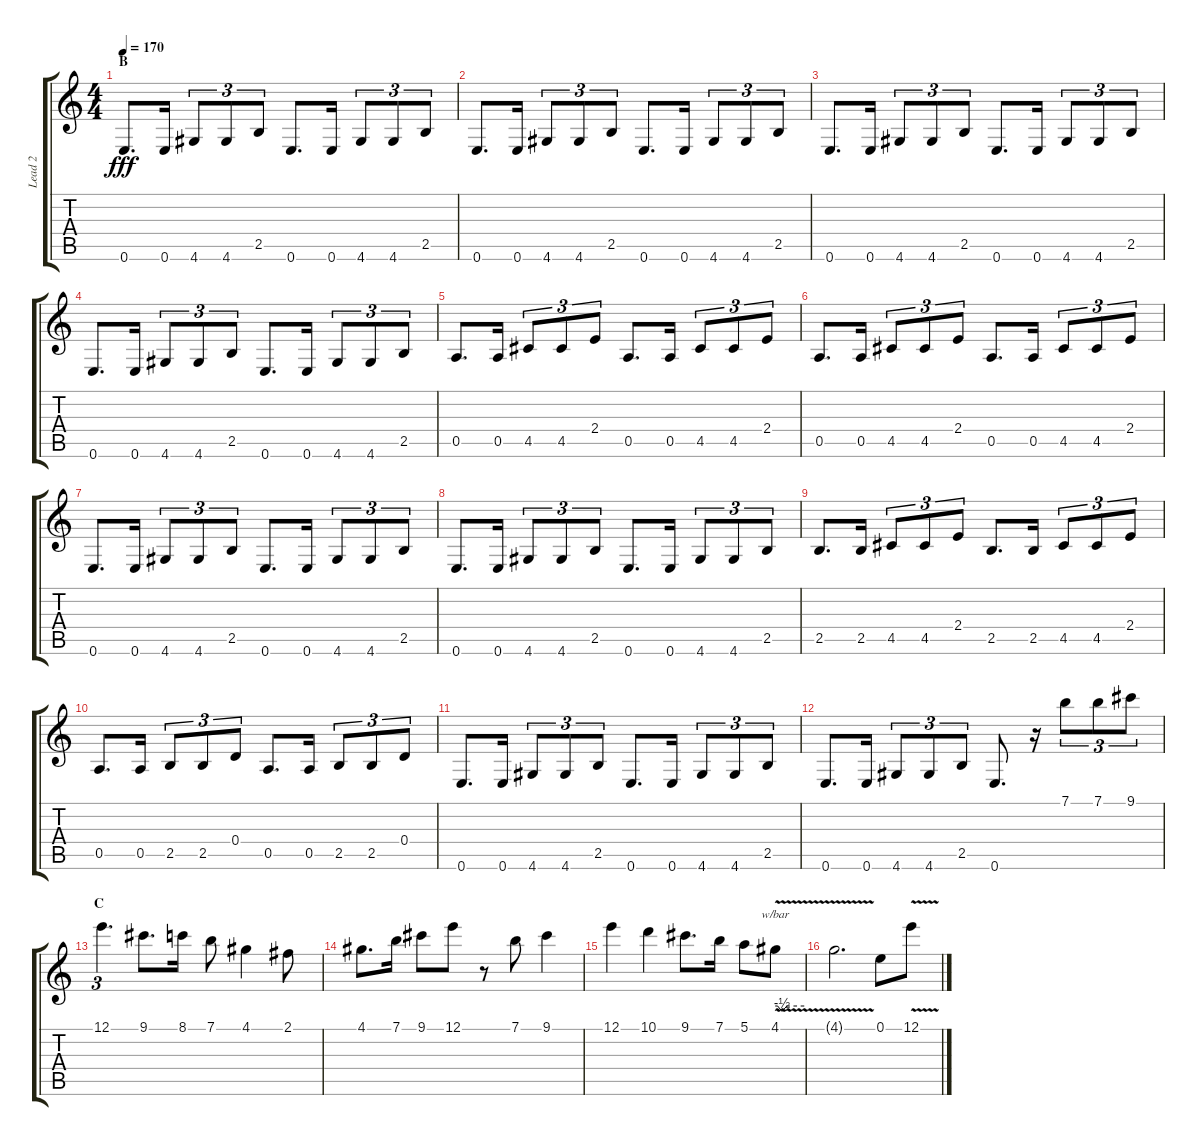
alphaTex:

\track ("Lead 2" "Lead 2") {instrument acousticguitarnylon}
\staff {score tabs}
\tuning (E4 B3 G3 D3 A2 E2) {hide}
\ts (4 4)
\section ("" "B")
\tempo 170
\clef g2
\ks c
0.6.8{d dy fff instrument electricguitarmuted} 0.6.16 4.6.8{tu (3 2)} 4.6.8{tu (3 2)} 2.5.8{tu (3 2)} 0.6.8{d} 0.6.16 4.6.8{tu (3 2)} 4.6.8{tu (3 2)} 2.5.8{tu (3 2)} |
0.6.8{d} 0.6.16 4.6.8{tu (3 2)} 4.6.8{tu (3 2)} 2.5.8{tu (3 2)} 0.6.8{d} 0.6.16 4.6.8{tu (3 2)} 4.6.8{tu (3 2)} 2.5.8{tu (3 2)} |
0.6.8{d} 0.6.16 4.6.8{tu (3 2)} 4.6.8{tu (3 2)} 2.5.8{tu (3 2)} 0.6.8{d} 0.6.16 4.6.8{tu (3 2)} 4.6.8{tu (3 2)} 2.5.8{tu (3 2)} |
0.6.8{d} 0.6.16 4.6.8{tu (3 2)} 4.6.8{tu (3 2)} 2.5.8{tu (3 2)} 0.6.8{d} 0.6.16 4.6.8{tu (3 2)} 4.6.8{tu (3 2)} 2.5.8{tu (3 2)} |
0.5.8{d} 0.5.16 4.5.8{tu (3 2)} 4.5.8{tu (3 2)} 2.4.8{tu (3 2)} 0.5.8{d} 0.5.16 4.5.8{tu (3 2)} 4.5.8{tu (3 2)} 2.4.8{tu (3 2)} |
0.5.8{d} 0.5.16 4.5.8{tu (3 2)} 4.5.8{tu (3 2)} 2.4.8{tu (3 2)} 0.5.8{d} 0.5.16 4.5.8{tu (3 2)} 4.5.8{tu (3 2)} 2.4.8{tu (3 2)} |
0.6.8{d} 0.6.16 4.6.8{tu (3 2)} 4.6.8{tu (3 2)} 2.5.8{tu (3 2)} 0.6.8{d} 0.6.16 4.6.8{tu (3 2)} 4.6.8{tu (3 2)} 2.5.8{tu (3 2)} |
0.6.8{d} 0.6.16 4.6.8{tu (3 2)} 4.6.8{tu (3 2)} 2.5.8{tu (3 2)} 0.6.8{d} 0.6.16 4.6.8{tu (3 2)} 4.6.8{tu (3 2)} 2.5.8{tu (3 2)} |
2.5.8{d} 2.5.16 4.5.8{tu (3 2)} 4.5.8{tu (3 2)} 2.4.8{tu (3 2)} 2.5.8{d} 2.5.16 4.5.8{tu (3 2)} 4.5.8{tu (3 2)} 2.4.8{tu (3 2)} |
0.5.8{d} 0.5.16 2.5.8{tu (3 2)} 2.5.8{tu (3 2)} 0.4.8{tu (3 2)} 0.5.8{d} 0.5.16 2.5.8{tu (3 2)} 2.5.8{tu (3 2)} 0.4.8{tu (3 2)} |
0.6.8{d} 0.6.16 4.6.8{tu (3 2)} 4.6.8{tu (3 2)} 2.5.8{tu (3 2)} 0.6.8{d} 0.6.16 4.6.8{tu (3 2)} 4.6.8{tu (3 2)} 2.5.8{tu (3 2)} |
0.6.8{d} 0.6.16 4.6.8{tu (3 2)} 4.6.8{tu (3 2)} 2.5.8{tu (3 2)} 0.6.8{d} r.16 7.1.8{tu (3 2)} 7.1.8{tu (3 2)} 9.1.8{tu (3 2)} |
\section ("" "C")
12.1.4{d tu (3 2) instrument electricguitarclean} 9.1.8{d} 8.1.16 7.1.8 4.1.4 2.1.8 |
4.1.8{d} 7.1.16 9.1.8 12.1.8 r.8 7.1.8 9.1.4 |
12.1.4 10.1.4 9.1.8{d} 7.1.16 5.1.8 4.1{v}.8{tbe (custom default 0 0 5 0 14 -2 24 0 60 0)} |
4.1{t}.2{d} 0.1.8 12.1{v}.8
